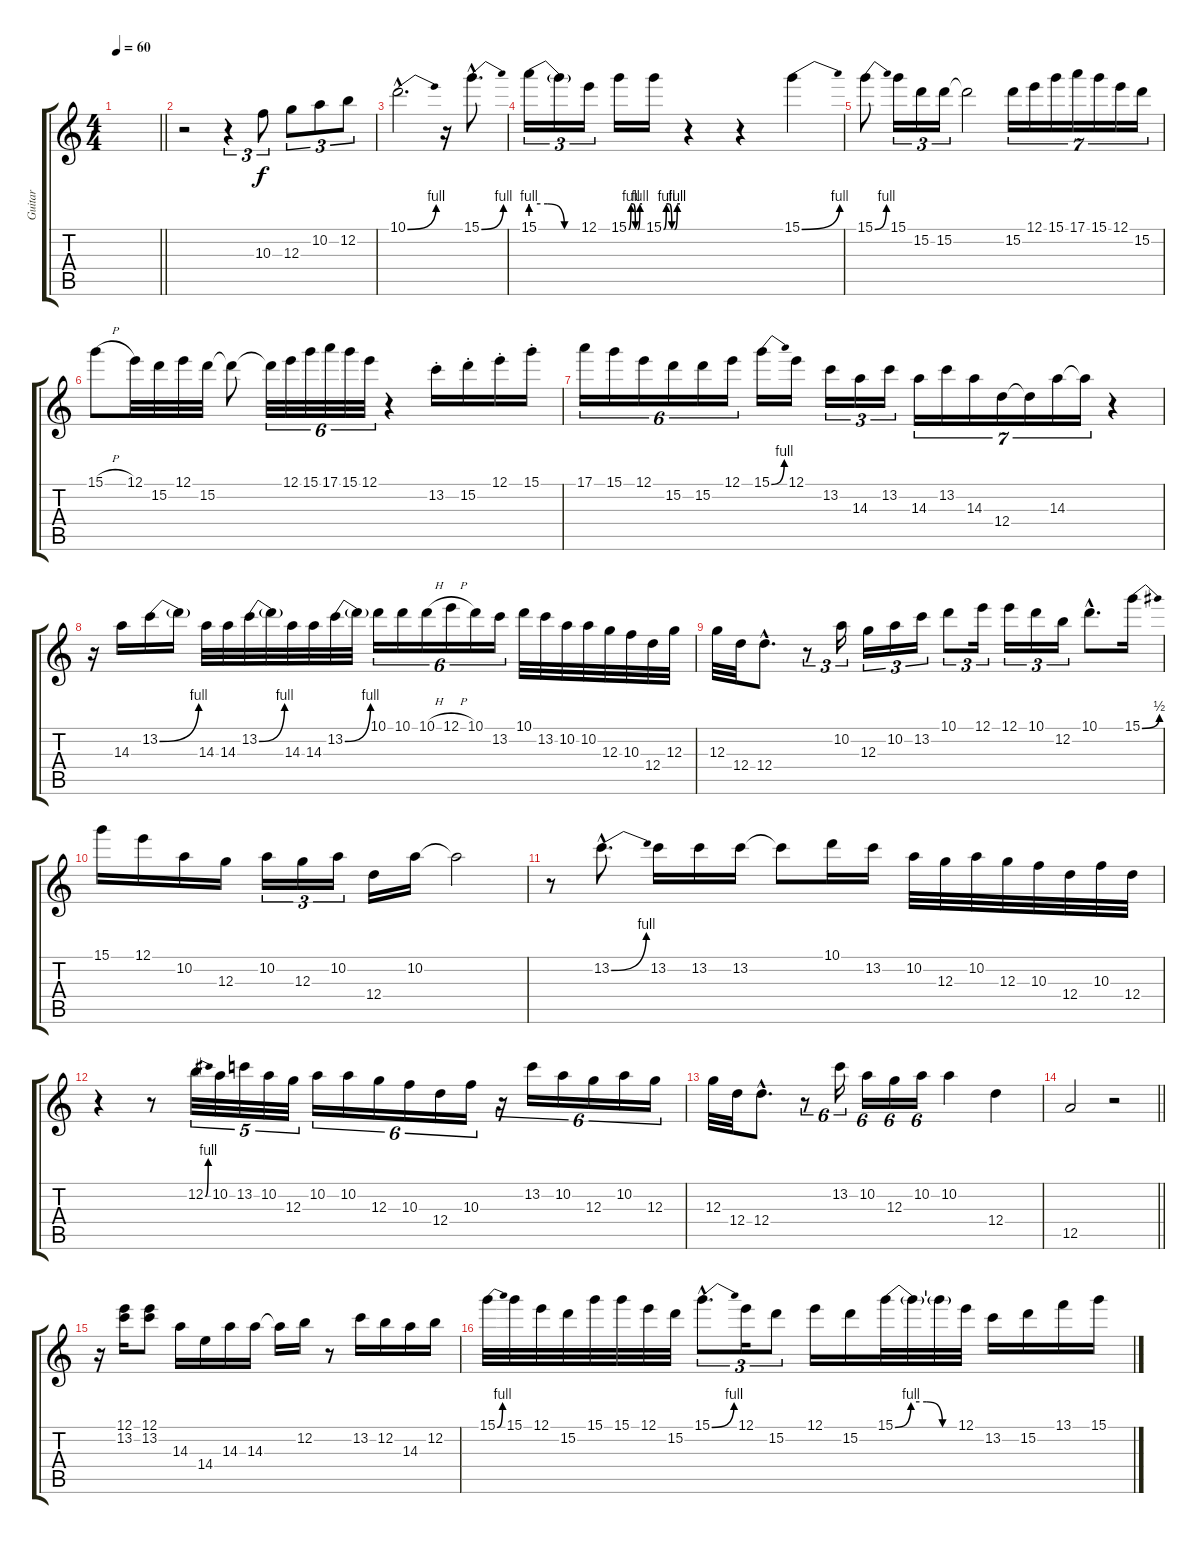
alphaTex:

\track ("Guitar" "Guitar") {instrument overdrivenguitar}
\staff {score tabs}
\tuning (E4 B3 G3 D3 A2 E2) {hide}
\ts (4 4)
\tempo 60
\clef g2
\barLineRight lightlight
\ks c
|
\section ("" "")
r.2 r.4{tu (3 2)} 10.3.8{tu (3 2)} 12.3.8{tu (3 2)} 10.2.8{tu (3 2)} 12.2.8{tu (3 2)} |
10.1{be (bend 0 0 60 4) hac}.2{d} r.16 15.1{be (bend 0 0 60 4) hac}.8{d} |
15.1{be (custom 0 4 20 4 40 0 60 0)}.16{tu (3 2)} 15.1{t}.16{tu (3 2)} 12.1.16{tu (3 2)} 15.1{be (custom 0 0 10 4 20 4 30 0 40 0 50 4 60 4)}.16 15.1{be (custom 0 0 10 4 20 4 30 0 40 0 50 4 60 4)}.16 r.4 r.4 15.1{be (bend 0 0 60 4)}.4 |
15.1{be (bend 0 0 60 4)}.8 15.1.16{tu (3 2)} 15.2.16{tu (3 2)} 15.2.16{tu (3 2)} 15.2{t}.2 15.2.16{tu (7 4)} 12.1.16{tu (7 4)} 15.1.16{tu (7 4)} 17.1.16{tu (7 4)} 15.1.16{tu (7 4)} 12.1.16{tu (7 4)} 15.2.16{tu (7 4)} |
15.1{h}.8 12.1.32 15.2.32 12.1.32 15.2.32 15.2{t}.8 15.2{t}.32{tu (6 4)} 12.1.32{tu (6 4)} 15.1.32{tu (6 4)} 17.1.32{tu (6 4)} 15.1.32{tu (6 4)} 12.1.32{tu (6 4)} r.4 13.2{st}.16 15.2{st}.16 12.1{st}.16 15.1{st}.16 |
17.1.16{tu (6 4)} 15.1.16{tu (6 4)} 12.1.16{tu (6 4)} 15.2.16{tu (6 4)} 15.2.16{tu (6 4)} 12.1.16{tu (6 4)} 15.1{be (bend 0 0 60 4)}.16 12.1.16 13.2.16{tu (3 2)} 14.3.16{tu (3 2)} 13.2.16{tu (3 2)} 14.3.16{tu (7 4)} 13.2.16{tu (7 4)} 14.3.16{tu (7 4)} 12.4.16{tu (7 4)} 12.4{t}.16{tu (7 4)} 14.3.16{tu (7 4)} 14.3{t}.16{tu (7 4)} r.4 |
r.16 14.3.16 13.2{be (bend 0 0 60 4)}.16 13.2{t}.16 14.3.32 14.3.32 13.2{be (bend 0 0 60 4)}.32 13.2{t}.32 14.3.32 14.3.32 13.2{be (bend 0 0 60 4)}.32 13.2{t}.32 10.1.16{tu (6 4)} 10.1.16{tu (6 4)} 10.1{h}.16{tu (6 4)} 12.1{h}.16{tu (6 4)} 10.1.16{tu (6 4)} 13.2.16{tu (6 4)} 10.1.32 13.2.32 10.2.32 10.2.32 12.3.32 10.3.32 12.4.32 12.3.32 |
12.3.32 12.4.32 12.4{hac}.8{d} r.8{tu (3 2)} 10.2.16{tu (3 2)} 12.3.16{tu (3 2)} 10.2.16{tu (3 2)} 13.2.16{tu (3 2)} 10.1.8{tu (3 2)} 12.1.16{tu (3 2)} 12.1.16{tu (3 2)} 10.1.16{tu (3 2)} 12.2.16{tu (3 2)} 10.1{hac}.8{d} 15.1{be (bend 0 0 60 2)}.16 |
15.1.16 12.1.16 10.2.16 12.3.16 10.2.16{tu (3 2)} 12.3.16{tu (3 2)} 10.2.16{tu (3 2)} 12.4.16 10.2.16 10.2{t}.2 |
r.8 13.2{be (bend 0 0 60 4) hac}.8{d} 13.2.16 13.2.16 13.2.16 13.2{t}.8 10.1.16 13.2.16 10.2.32 12.3.32 10.2.32 12.3.32 10.3.32 12.4.32 10.3.32 12.4.32 |
r.4 r.8 12.2{be (bend 0 0 60 4)}.32{tu (5 4)} 10.2.32{tu (5 4)} 13.2.32{tu (5 4)} 10.2.32{tu (5 4)} 12.3.32{tu (5 4)} 10.2.16{tu (6 4)} 10.2.16{tu (6 4)} 12.3.16{tu (6 4)} 10.3.16{tu (6 4)} 12.4.16{tu (6 4)} 10.3.16{tu (6 4)} r.16{tu (6 4)} 13.2.16{tu (6 4)} 10.2.16{tu (6 4)} 12.3.16{tu (6 4)} 10.2.16{tu (6 4)} 12.3.16{tu (6 4)} |
12.3.32 12.4.32 12.4{hac}.8{d} r.8{tu (6 4)} 13.2.16{tu (6 4)} 10.2.16{tu (6 4)} 12.3.16{tu (6 4)} 10.2.16{tu (6 4)} 10.2.4 12.4.4 |
\barLineRight lightlight
12.5.2 r.2 |
\section ("" "")
r.16 (12.1 13.2).16 (12.1 13.2).8 14.3.16 14.4.16 14.3.16 14.3.16 14.3{t}.16 12.2.16 r.8 13.2.16 12.2.16 14.3.16 12.2.16 |
15.1{be (bend 0 0 60 4)}.32 15.1.32 12.1.32 15.2.32 15.1.32 15.1.32 12.1.32 15.2.32 15.1{be (bend 0 0 60 4) hac}.8{d tu (3 2)} 12.1.16{tu (3 2)} 15.2.8{tu (3 2)} 12.1.16 15.2.16 15.1{be (custom 0 0 15 4 30 4 45 0 60 0)}.32 15.1{t}.32 15.1{t}.32 12.1.32 13.2.16 15.2.16 13.1.16 15.1.16
